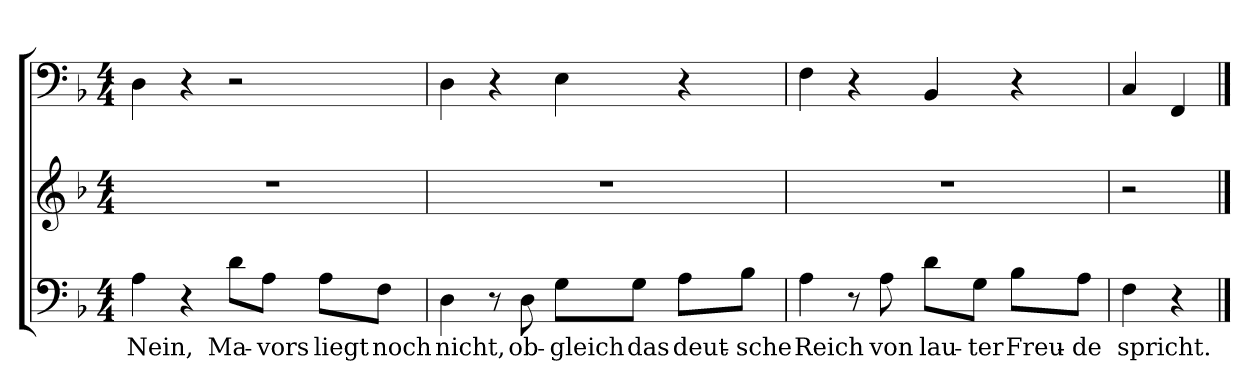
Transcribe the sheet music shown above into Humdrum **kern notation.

**kern	**text	**kern	**kern
*part3	*part3	*part2	*part1
*staff3	*staff3	*staff2	*staff1
*clefF4	*	*clefG2	*clefF4
*k[b-]	*	*k[b-]	*k[b-]
*d:	*	*d:	*d:
*M4/4	*	*M4/4	*M4/4
=1	=1	=1	=1
4A\	Nein,	1r	4D\
4r	.	.	4r
8d\L	Ma-	.	2r
8A\J	-vors	.	.
8A\L	liegt	.	.
8F\J	noch	.	.
=2	=2	=2	=2
4D\	nicht,	1r	4D\
8r	.	.	4r
8D\	ob-	.	.
8G\L	-gleich	.	4E\
8G\J	das	.	.
8A\L	deut-	.	4r
8B-\J	-sche	.	.
=3	=3	=3	=3
4A\	Reich	1r	4F\
8r	.	.	4r
8A\	von	.	.
8d\L	lau-	.	4BB-/
8G\J	-ter	.	.
8B-\L	Freu-	.	4r
8A\J	-de	.	.
=4	=4	=4	=4
4F\	spricht.	2r	4C/
4r	.	.	4FF/
==	==	==	==
*-	*-	*-	*-
